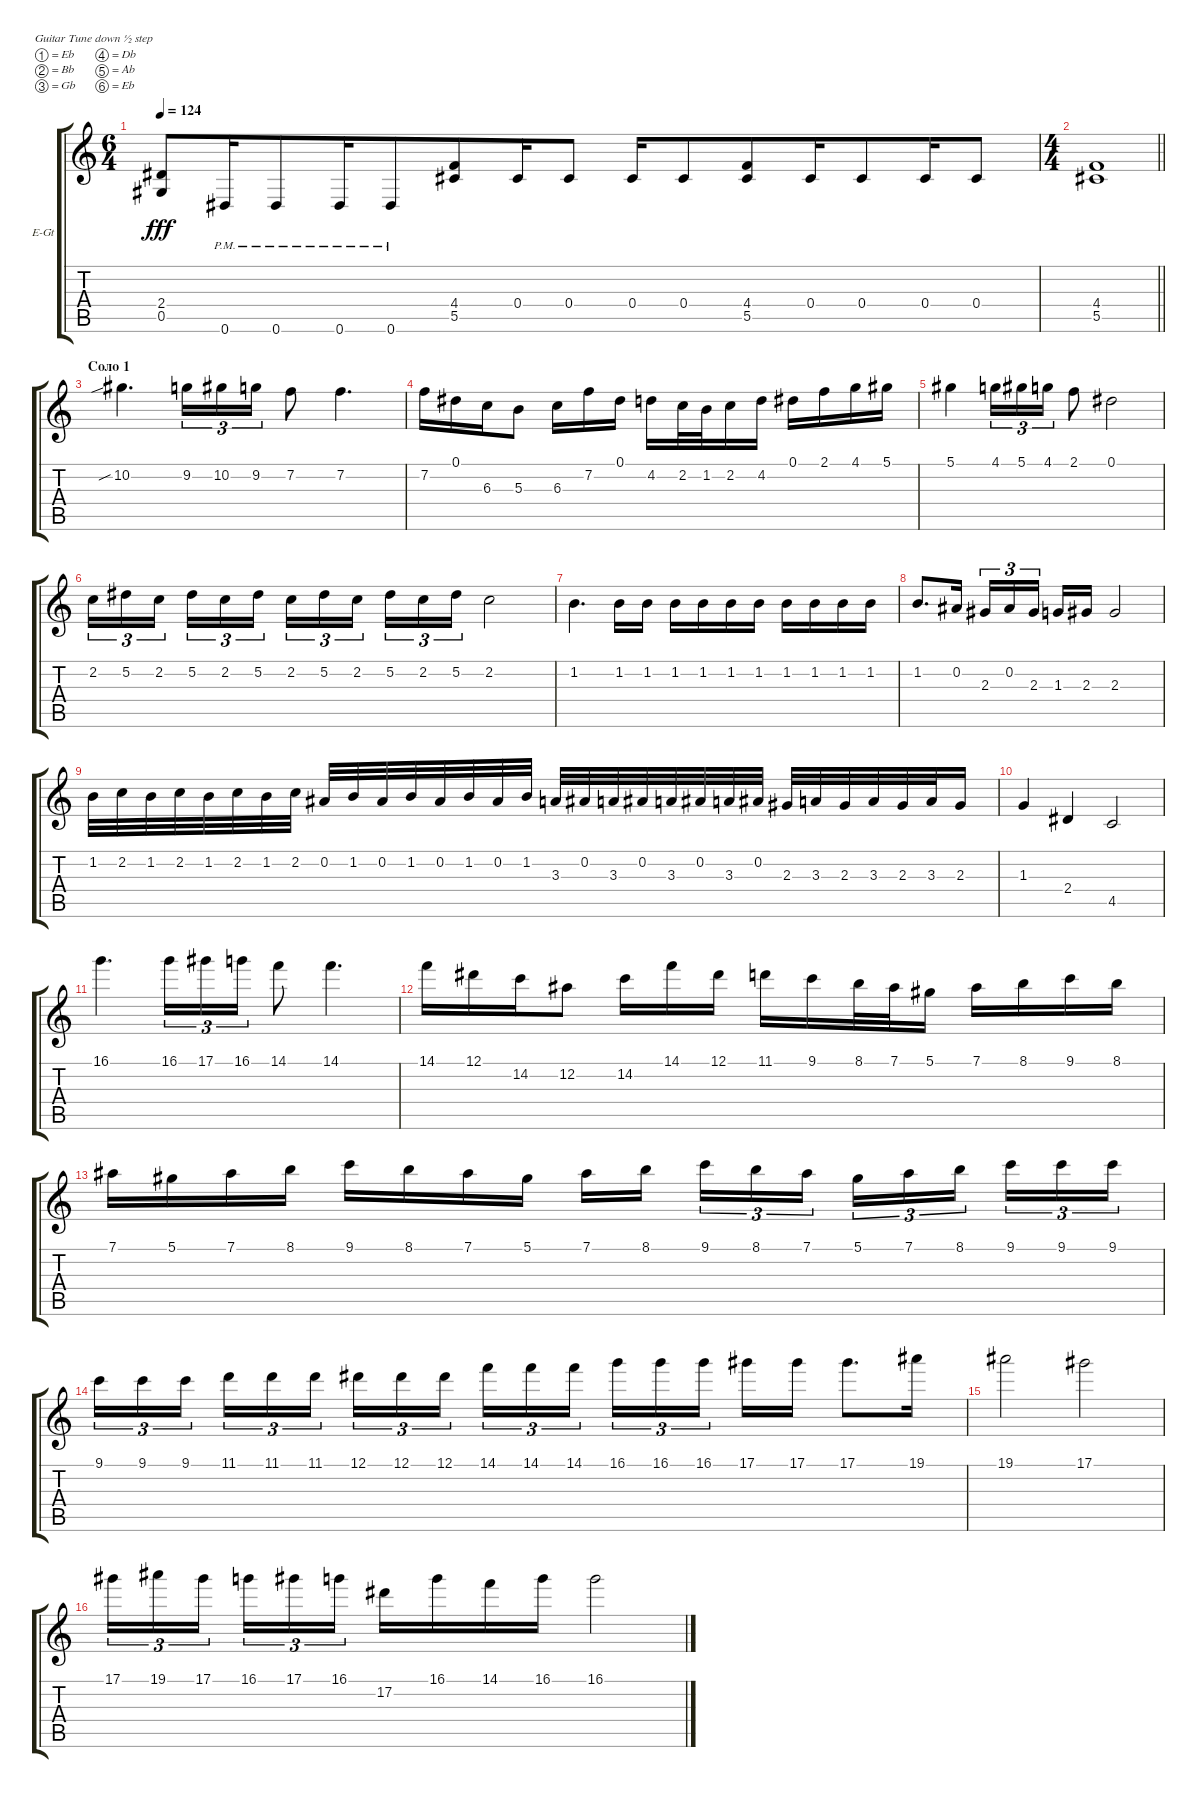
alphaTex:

\bracketExtendMode groupsimilarinstruments
\firstSystemTrackNameOrientation horizontal
\otherSystemsTrackNameOrientation horizontal
\track ("Гитара 1" "E-Gt") {instrument distortionguitar}
\staff {score tabs}
\tuning (Eb4 Bb3 Gb3 Db3 Ab2 Eb2)
\ts (6 4)
\beaming (8 6 6)
\tempo 124
\clef g2
\ks c
(2.4 0.5).8{dy fff} 0.6{pm}.16 0.6{pm}.8 0.6{pm}.16 0.6{pm}.8 (4.4 5.5).8 0.4.16 0.4.8 0.4.16 0.4.8 (4.4 5.5).8 0.4.16 0.4.8 0.4.16 0.4.8 |
\ts (4 4)
\beaming (8 2 2 2 2)
\barLineRight lightlight
(4.4 5.5).1 |
\section ("" "Соло 1")
10.2{sib}.4{d} 9.2.16{tu (3 2)} 10.2.16{tu (3 2)} 9.2.16{tu (3 2)} 7.2.8 7.2.4{d} |
7.2.16 0.1.16 6.3.16 5.3.8 6.3.16 7.2.16 0.1.16 4.2.16 2.2.32 1.2.32 2.2.16 4.2.16 0.1.16 2.1.16 4.1.16 5.1.16 |
5.1.4 4.1.16{tu (3 2)} 5.1.16{tu (3 2)} 4.1.16{tu (3 2)} 2.1.8 0.1.2 |
2.2.16{tu (3 2)} 5.2.16{tu (3 2)} 2.2.16{tu (3 2)} 5.2.16{tu (3 2)} 2.2.16{tu (3 2)} 5.2.16{tu (3 2)} 2.2.16{tu (3 2)} 5.2.16{tu (3 2)} 2.2.16{tu (3 2)} 5.2.16{tu (3 2)} 2.2.16{tu (3 2)} 5.2.16{tu (3 2)} 2.2.2 |
1.2.4{d} 1.2.16 1.2.16 1.2.16 1.2.16 1.2.16 1.2.16 1.2.16 1.2.16 1.2.16 1.2.16 |
1.2.8{d} 0.2.16 2.3.16{tu (3 2)} 0.2.16{tu (3 2)} 2.3.16{tu (3 2)} 1.3.16 2.3.16 2.3.2 |
1.2.32 2.2.32 1.2.32 2.2.32 1.2.32 2.2.32 1.2.32 2.2.32 0.2.32 1.2.32 0.2.32 1.2.32 0.2.32 1.2.32 0.2.32 1.2.32 3.3.32 0.2.32 3.3.32 0.2.32 3.3.32 0.2.32 3.3.32 0.2.32 2.3.32 3.3.32 2.3.32 3.3.32 2.3.32 3.3.32 2.3.16 |
1.3.4 2.4.4 4.5.2 |
16.1.4{d} 16.1.16{tu (3 2)} 17.1.16{tu (3 2)} 16.1.16{tu (3 2)} 14.1.8 14.1.4{d} |
14.1.16 12.1.16 14.2.16 12.2.8 14.2.16 14.1.16 12.1.16 11.1.16 9.1.16 8.1.32 7.1.32 5.1.16 7.1.16 8.1.16 9.1.16 8.1.16 |
7.1.16 5.1.16 7.1.16 8.1.16 9.1.16 8.1.16 7.1.16 5.1.16 7.1.16 8.1.16 9.1.16{tu (3 2)} 8.1.16{tu (3 2)} 7.1.16{tu (3 2)} 5.1.16{tu (3 2)} 7.1.16{tu (3 2)} 8.1.16{tu (3 2)} 9.1.16{tu (3 2)} 9.1.16{tu (3 2)} 9.1.16{tu (3 2)} |
9.1.16{tu (3 2)} 9.1.16{tu (3 2)} 9.1.16{tu (3 2)} 11.1.16{tu (3 2)} 11.1.16{tu (3 2)} 11.1.16{tu (3 2)} 12.1.16{tu (3 2)} 12.1.16{tu (3 2)} 12.1.16{tu (3 2)} 14.1.16{tu (3 2)} 14.1.16{tu (3 2)} 14.1.16{tu (3 2)} 16.1.16{tu (3 2)} 16.1.16{tu (3 2)} 16.1.16{tu (3 2)} 17.1.16 17.1.16 17.1.8{d} 19.1.16 |
19.1.2 17.1.2 |
17.1.16{tu (3 2)} 19.1.16{tu (3 2)} 17.1.16{tu (3 2)} 16.1.16{tu (3 2)} 17.1.16{tu (3 2)} 16.1.16{tu (3 2)} 17.2.16 16.1.16 14.1.16 16.1.16 16.1.2
